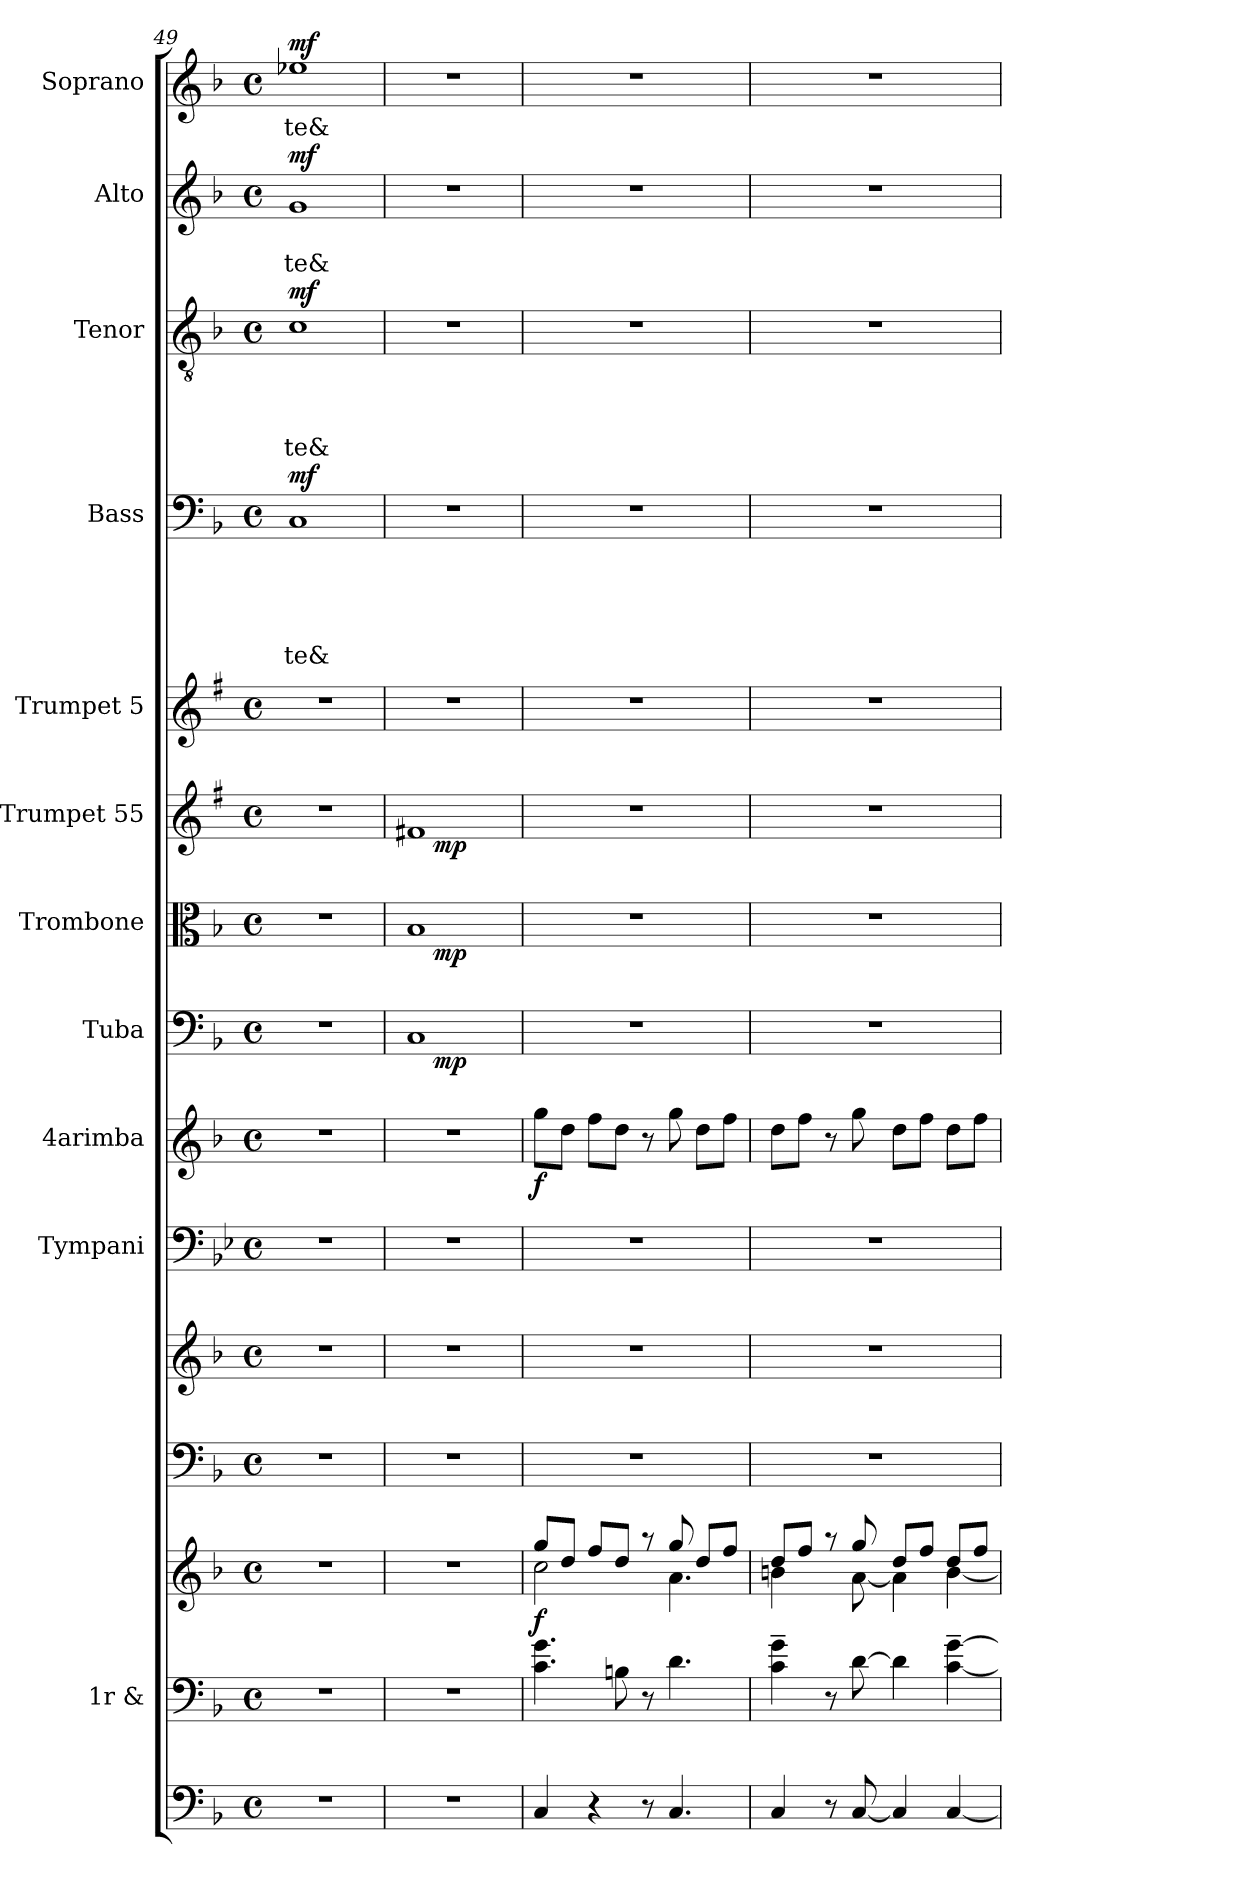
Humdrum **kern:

**kern	**kern	**kern	**dynam	**kern	**kern	**kern	**kern	**dynam	**kern	**dynam	**kern	**dynam	**kern	**dynam	**kern	**kern	**text	**text	**text	**text	**text	**dynam	**kern	**text	**text	**text	**text	**dynam	**kern	**text	**text	**dynam	**kern	**text	**dynam
*part14	*part13	*part13	*part13	*part12	*part11	*part10	*part9	*part9	*part8	*part8	*part7	*part7	*part6	*part6	*part5	*part4	*part4	*part4	*part4	*part4	*part4	*part4	*part3	*part3	*part3	*part3	*part3	*part3	*part2	*part2	*part2	*part2	*part1	*part1	*part1
*staff15	*staff14	*staff13	*staff13/14	*staff12	*staff11	*staff10	*staff9	*staff9	*staff8	*staff8	*staff7	*staff7	*staff6	*staff6	*staff5	*staff4	*staff4	*staff4	*staff4	*staff4	*staff4	*staff4	*staff3	*staff3	*staff3	*staff3	*staff3	*staff3	*staff2	*staff2	*staff2	*staff2	*staff1	*staff1	*staff1
*	*I"1r &	*	*	*	*	*I"Tympani	*I"4arimba	*	*I"Tuba	*	*I"Trombone	*	*I"Trumpet 55	*	*I"Trumpet 5	*I"Bass	*	*	*	*	*	*	*I"Tenor	*	*	*	*	*	*I"Alto	*	*	*	*I"Soprano	*	*
*	*	*	*	*	*	*I'Tymp	*I'4ba	*	*I'Tba	*	*I'Trbn	*	*I'Trpt 55	*	*I'Trpt 5	*I'B	*	*	*	*	*	*	*I'T	*	*	*	*	*	*I'A	*	*	*	*I'S	*	*
*clefF4	*clefF4	*clefG2	*	*clefF4	*clefG2	*clefF4	*clefG2	*	*clefF4	*	*clefC3	*	*clefG2	*	*clefG2	*clefF4	*	*	*	*	*	*	*clefGv2	*	*	*	*	*	*clefG2	*	*	*	*clefG2	*	*
*	*	*	*	*	*	*	*	*	*	*	*	*	*ITrd1c2	*	*ITrd1c2	*	*	*	*	*	*	*	*	*	*	*	*	*	*	*	*	*	*	*	*
*k[b-]	*k[b-]	*k[b-]	*	*k[b-]	*k[b-]	*k[b-e-]	*k[b-]	*	*k[b-]	*	*k[b-]	*	*k[b-]	*	*k[b-]	*k[b-]	*	*	*	*	*	*	*k[b-]	*	*	*	*	*	*k[b-]	*	*	*	*k[b-]	*	*
*F:	*F:	*F:	*	*F:	*F:	*B-:	*F:	*	*F:	*	*F:	*	*F:	*	*F:	*F:	*	*	*	*	*	*	*F:	*	*	*	*	*	*F:	*	*	*	*F:	*	*
*M4/4	*M4/4	*M4/4	*	*M4/4	*M4/4	*M4/4	*M4/4	*	*M4/4	*	*M4/4	*	*M4/4	*	*M4/4	*M4/4	*	*	*	*	*	*	*M4/4	*	*	*	*	*	*M4/4	*	*	*	*M4/4	*	*
*met(c)	*met(c)	*met(c)	*	*met(c)	*met(c)	*met(c)	*met(c)	*	*met(c)	*	*met(c)	*	*met(c)	*	*met(c)	*met(c)	*	*	*	*	*	*	*met(c)	*	*	*	*	*	*met(c)	*	*	*	*met(c)	*	*
=49	=49	=49	=49	=49	=49	=49	=49	=49	=49	=49	=49	=49	=49	=49	=49	=49	=49	=49	=49	=49	=49	=49	=49	=49	=49	=49	=49	=49	=49	=49	=49	=49	=49	=49	=49
!	!	!	!	!	!	!	!	!	!	!	!	!	!	!	!	!	!	!	!	!	!LO:LY:b	!LO:DY:a	!	!	!	!	!LO:LY:b	!LO:DY:a	!	!	!LO:LY:b	!LO:DY:a	!	!LO:LY:b	!LO:DY:a
1r	1r	1r	.	1r	1r	1r	1r	.	1r	.	1r	.	1r	.	1r	1C	.	.	.	.	te&	mf	1c	.	.	.	te&	mf	1g	.	te&	mf	1ee-X	te&	mf
=50	=50	=50	=50	=50	=50	=50	=50	=50	=50	=50	=50	=50	=50	=50	=50	=50	=50	=50	=50	=50	=50	=50	=50	=50	=50	=50	=50	=50	=50	=50	=50	=50	=50	=50	=50
*	*	*	*	*	*	*	*	*	*^	*	*^	*	*^	*	*	*	*	*	*	*	*	*	*	*	*	*	*	*	*	*	*	*	*	*	*
1r	1r	1r	.	1r	1r	1r	1r	.	1C	8ryy	.	1B-	8ryy	.	1en	8ryy	.	1r	1r	.	.	.	.	.	.	1r	.	.	.	.	.	1r	.	.	.	1r	.	.
!	!	!	!	!	!	!	!	!	!	!	!LO:DY:b	!	!	!LO:DY:b	!	!	!LO:DY:b	!	!	!	!	!	!	!	!	!	!	!	!	!	!	!	!	!	!	!	!	!
.	.	.	.	.	.	.	.	.	.	2..ryy	mp	.	2..ryy	mp	.	2..ryy	mp	.	.	.	.	.	.	.	.	.	.	.	.	.	.	.	.	.	.	.	.	.
!!LO:PB:g=z
=51	=51	=51	=51	=51	=51	=51	=51	=51	=51	=51	=51	=51	=51	=51	=51	=51	=51	=51	=51	=51	=51	=51	=51	=51	=51	=51	=51	=51	=51	=51	=51	=51	=51	=51	=51	=51	=51	=51
*	*	*^	*	*	*	*	*	*	*	*	*	*	*	*	*	*	*	*	*	*	*	*	*	*	*	*	*	*	*	*	*	*	*	*	*	*	*	*
!	!	!	!	!LO:DY:a=2	!	!	!	!	!LO:DY:b	!	!	!	!	!	!	!	!	!	!	!	!	!	!	!	!	!	!	!	!	!	!	!	!	!	!	!	!	!	!
*	*	*	*	*	*	*	*	*	*	*v	*v	*	*	*	*	*v	*v	*	*	*	*	*	*	*	*	*	*	*	*	*	*	*	*	*	*	*	*	*	*
*	*	*	*	*	*	*	*	*	*	*	*	*v	*v	*	*	*	*	*	*	*	*	*	*	*	*	*	*	*	*	*	*	*	*	*	*	*	*
4C/	4.c\ 4.g\	8gg/L	2cc\	f	1r	1r	1r	8gg\L	f	1r	.	1r	.	1r	.	1r	1r	.	.	.	.	.	.	1r	.	.	.	.	.	1r	.	.	.	1r	.	.
.	.	8dd/J	.	.	.	.	.	8dd\J	.	.	.	.	.	.	.	.	.	.	.	.	.	.	.	.	.	.	.	.	.	.	.	.	.	.	.	.
4r	.	8ff/L	.	.	.	.	.	8ff\L	.	.	.	.	.	.	.	.	.	.	.	.	.	.	.	.	.	.	.	.	.	.	.	.	.	.	.	.
.	8Bn\	8dd/J	.	.	.	.	.	8dd\J	.	.	.	.	.	.	.	.	.	.	.	.	.	.	.	.	.	.	.	.	.	.	.	.	.	.	.	.
8r	8r	8raa	8ryy	.	.	.	.	8r	.	.	.	.	.	.	.	.	.	.	.	.	.	.	.	.	.	.	.	.	.	.	.	.	.	.	.	.
4.C/	4.d\	8gg/	4.a\	.	.	.	.	8gg\	.	.	.	.	.	.	.	.	.	.	.	.	.	.	.	.	.	.	.	.	.	.	.	.	.	.	.	.
.	.	8dd/L	.	.	.	.	.	8dd\L	.	.	.	.	.	.	.	.	.	.	.	.	.	.	.	.	.	.	.	.	.	.	.	.	.	.	.	.
.	.	8ff/J	.	.	.	.	.	8ff\J	.	.	.	.	.	.	.	.	.	.	.	.	.	.	.	.	.	.	.	.	.	.	.	.	.	.	.	.
=52	=52	=52	=52	=52	=52	=52	=52	=52	=52	=52	=52	=52	=52	=52	=52	=52	=52	=52	=52	=52	=52	=52	=52	=52	=52	=52	=52	=52	=52	=52	=52	=52	=52	=52	=52	=52
4C/	4c\~> 4g\~>	8dd/L	4bn\	.	1r	1r	1r	8dd\L	.	1r	.	1r	.	1r	.	1r	1r	.	.	.	.	.	.	1r	.	.	.	.	.	1r	.	.	.	1r	.	.
.	.	8ff/J	.	.	.	.	.	8ff\J	.	.	.	.	.	.	.	.	.	.	.	.	.	.	.	.	.	.	.	.	.	.	.	.	.	.	.	.
8r	8r	8raa	8ryy	.	.	.	.	8r	.	.	.	.	.	.	.	.	.	.	.	.	.	.	.	.	.	.	.	.	.	.	.	.	.	.	.	.
[<8C/	[>8d\	8gg/	[<8a\	.	.	.	.	8gg\	.	.	.	.	.	.	.	.	.	.	.	.	.	.	.	.	.	.	.	.	.	.	.	.	.	.	.	.
4C/]	4d\]	8dd/L	4a\]	.	.	.	.	8dd\L	.	.	.	.	.	.	.	.	.	.	.	.	.	.	.	.	.	.	.	.	.	.	.	.	.	.	.	.
.	.	8ff/J	.	.	.	.	.	8ff\J	.	.	.	.	.	.	.	.	.	.	.	.	.	.	.	.	.	.	.	.	.	.	.	.	.	.	.	.
[<4C/	[<4c\~> [>4g\~>	8dd/L	[<4b\	.	.	.	.	8dd\L	.	.	.	.	.	.	.	.	.	.	.	.	.	.	.	.	.	.	.	.	.	.	.	.	.	.	.	.
.	.	8ff/J	.	.	.	.	.	8ff\J	.	.	.	.	.	.	.	.	.	.	.	.	.	.	.	.	.	.	.	.	.	.	.	.	.	.	.	.
*	*	*v	*v	*	*	*	*	*	*	*	*	*	*	*	*	*	*	*	*	*	*	*	*	*	*	*	*	*	*	*	*	*	*	*	*	*
=	=	=	=	=	=	=	=	=	=	=	=	=	=	=	=	=	=	=	=	=	=	=	=	=	=	=	=	=	=	=	=	=	=	=	=
*-	*-	*-	*-	*-	*-	*-	*-	*-	*-	*-	*-	*-	*-	*-	*-	*-	*-	*-	*-	*-	*-	*-	*-	*-	*-	*-	*-	*-	*-	*-	*-	*-	*-	*-	*-
